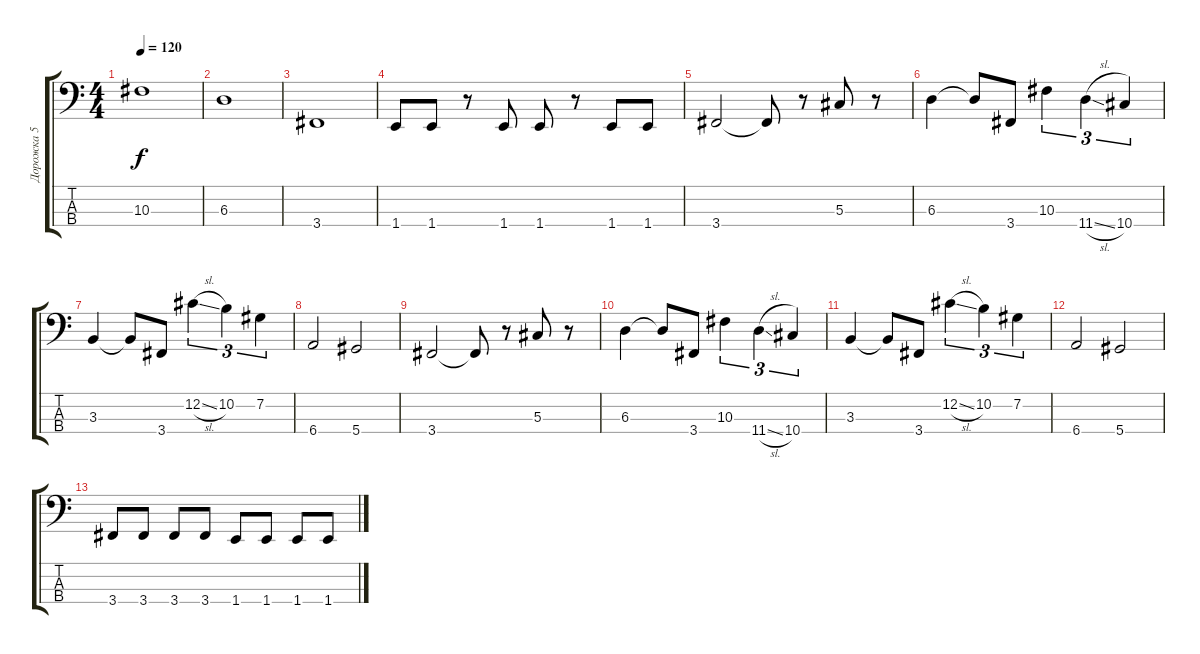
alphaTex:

\track ("Дорожка 5" "Дорожка 5") {instrument electricbassfinger}
\staff {score tabs}
\tuning (Gb2 Db2 Ab1 Eb1) {hide}
\ts (4 4)
\tempo 120
\clef f4
\ks c
10.3.1{dy f} |
6.3.1 |
3.4.1 |
1.4.8 1.4.8 r.8 1.4.8 1.4.8 r.8 1.4.8 1.4.8 |
3.4.2 3.4{t}.8 r.8 5.3.8 r.8 |
6.3.4 6.3{t}.8 3.4.8 10.3.4{tu (3 2)} 11.4{sl}.4{tu (3 2)} 10.4.4{tu (3 2)} |
3.3.4 3.3{t}.8 3.4.8 12.2{sl}.4{tu (3 2)} 10.2.4{tu (3 2)} 7.2.4{tu (3 2)} |
6.4.2 5.4.2 |
3.4.2 3.4{t}.8 r.8 5.3.8 r.8 |
6.3.4 6.3{t}.8 3.4.8 10.3.4{tu (3 2)} 11.4{sl}.4{tu (3 2)} 10.4.4{tu (3 2)} |
3.3.4 3.3{t}.8 3.4.8 12.2{sl}.4{tu (3 2)} 10.2.4{tu (3 2)} 7.2.4{tu (3 2)} |
6.4.2 5.4.2 |
3.4.8 3.4.8 3.4.8 3.4.8 1.4.8 1.4.8 1.4.8 1.4.8
